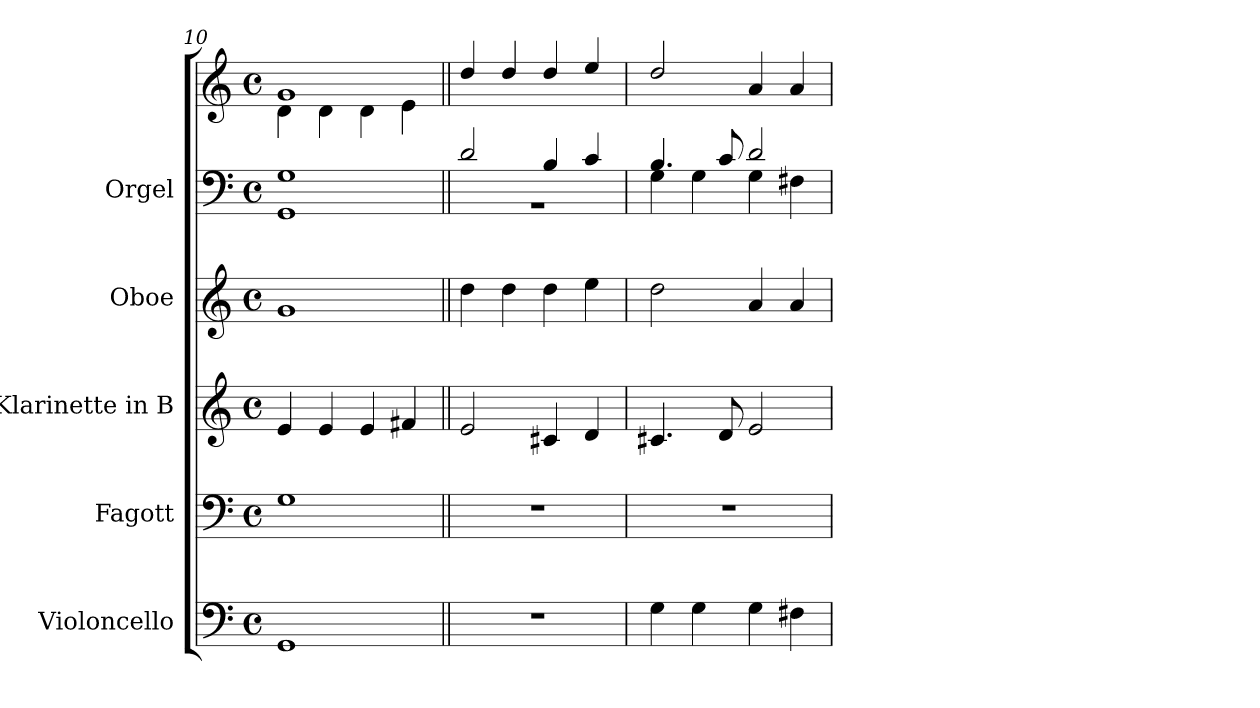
**kern	**kern	**kern	**kern	**kern	**kern
*part5	*part4	*part3	*part2	*part1	*part1
*staff6	*staff5	*staff4	*staff3	*staff2	*staff1
*I"Violoncello	*I"Fagott	*I"Klarinette in B	*I"Oboe	*I"Orgel	*
*I'Vc.	*I'Fgt.	*	*I'Ob.	*	*
*clefF4	*clefF4	*clefG2	*clefG2	*clefF4	*clefG2
*	*	*ITrd1c2	*	*	*
*k[]	*k[]	*k[b-e-]	*k[]	*k[]	*k[]
*M4/4	*M4/4	*M4/4	*M4/4	*M4/4	*M4/4
*met(c)	*met(c)	*met(c)	*met(c)	*met(c)	*met(c)
=10	=10	=10	=10	=10	=10
*	*	*	*	*^	*^
1GG	1G	4d/	1g	1G	1GG	1gi	4d\
.	.	4d/	.	.	.	.	4d\
.	.	4d/	.	.	.	.	4d\
.	.	4en/	.	.	.	.	4e\
=11||	=11||	=11||	=11||	=11||	=11||	=11||	=11||
!	!	!	!	!	!	!LO:TX:a:B:t=I. Variatio. à 4. Voc.	!
*	*	*	*	*	*	*v	*v
1r	1r	2d/	4dd\	2d/	1rBB	4ddi/
.	.	.	4dd\	.	.	4ddi/
.	.	4Bn/	4dd\	4B/	.	4ddi/
.	.	4c/	4ee\	4c/	.	4eei/
=12	=12	=12	=12	=12	=12	=12
*	*	*	*	*	*^	*
4G\	1r	4.Bn/	2dd\	4.B/	4ryy	4G\	2ddi/
4G\	.	.	.	.	4ryy	4G\	.
.	.	8c/	.	8c/	.	.	.
4G\	.	2d/	4a/	2d/	4ryy	4G\	4ai/
4F#X\	.	.	4a/	.	4ryy	4F#X\	4ai/
*	*	*	*	*v	*v	*v	*
=	=	=	=	=	=
*-	*-	*-	*-	*-	*-
